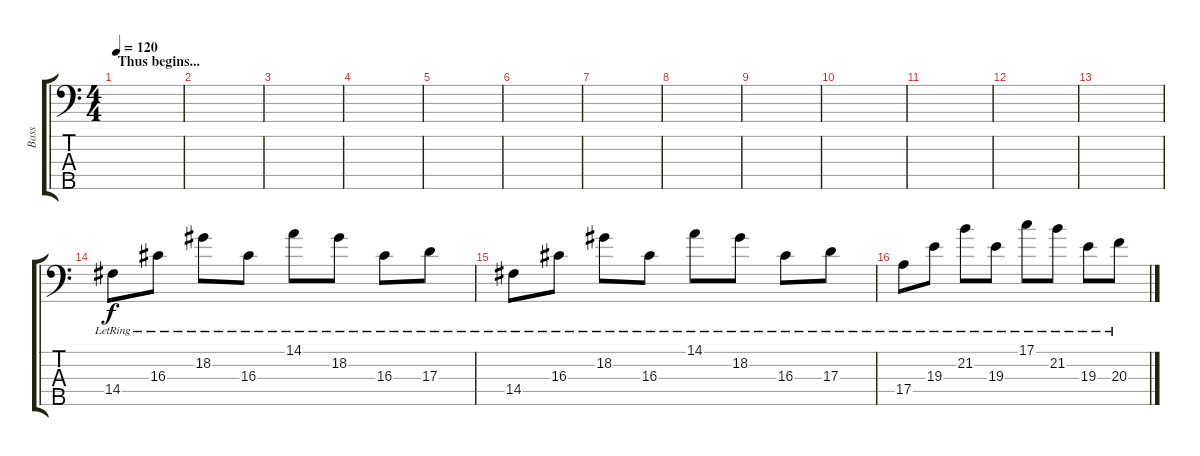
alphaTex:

\track ("Bass" "Bass") {instrument electricbassfinger}
\staff {score tabs}
\tuning (G2 D2 A1 E1 B0) {hide}
\ts (4 4)
\section ("" "Thus begins...")
\tempo 120
\clef f4
\ks c
|
|
|
|
|
|
|
|
|
|
|
|
|
14.4{lr}.8 16.3{lr}.8 18.2{lr}.8 16.3{lr}.8 14.1{lr}.8 18.2{lr}.8 16.3{lr}.8 17.3{lr}.8 |
14.4{lr}.8 16.3{lr}.8 18.2{lr}.8 16.3{lr}.8 14.1{lr}.8 18.2{lr}.8 16.3{lr}.8 17.3{lr}.8 |
17.4{lr}.8 19.3{lr}.8 21.2{lr}.8 19.3{lr}.8 17.1{lr}.8 21.2{lr}.8 19.3{lr}.8 20.3{lr}.8
